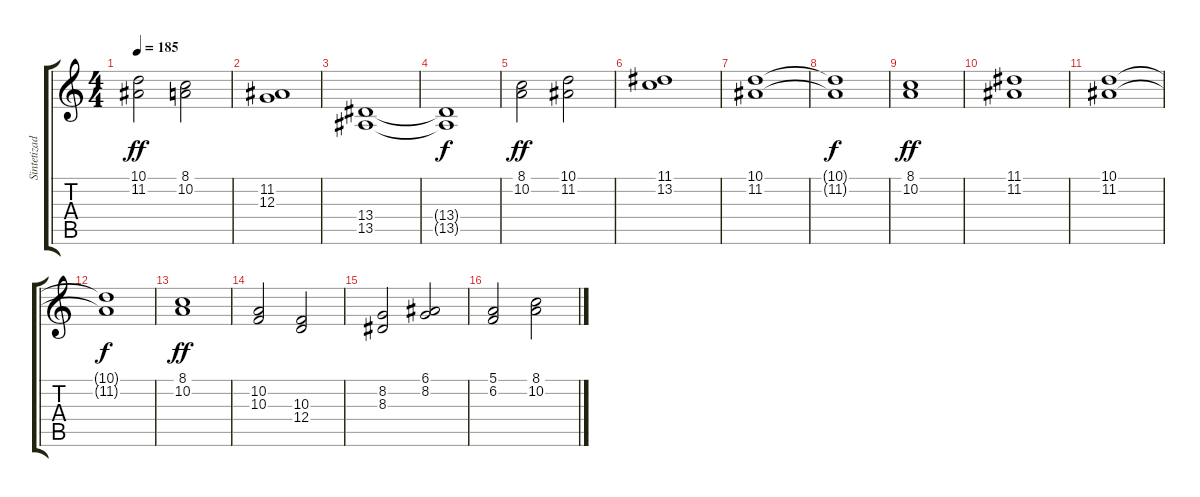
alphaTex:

\track ("Sintetizador 1" "Sintetizad") {instrument lead2sawtooth}
\staff {score tabs}
\tuning (E4 B3 G3 D3 A2 E2) {hide}
\ts (4 4)
\tempo 185
\clef g2
\ks c
(10.1 11.2).2{dy ff} (8.1 10.2).2 |
(11.2 12.3).1 |
(13.4 13.5).1 |
(13.4{t} 13.5{t}).1{dy f} |
(8.1 10.2).2{dy ff} (10.1 11.2).2 |
(11.1 13.2).1 |
(10.1 11.2).1 |
(10.1{t} 11.2{t}).1{dy f} |
(8.1 10.2).1{dy ff} |
(11.1 11.2).1 |
(10.1 11.2).1 |
(10.1{t} 11.2{t}).1{dy f} |
(8.1 10.2).1{dy ff} |
(10.2 10.3).2 (10.3 12.4).2 |
(8.2 8.3).2 (6.1 8.2).2 |
(5.1 6.2).2 (8.1 10.2).2
